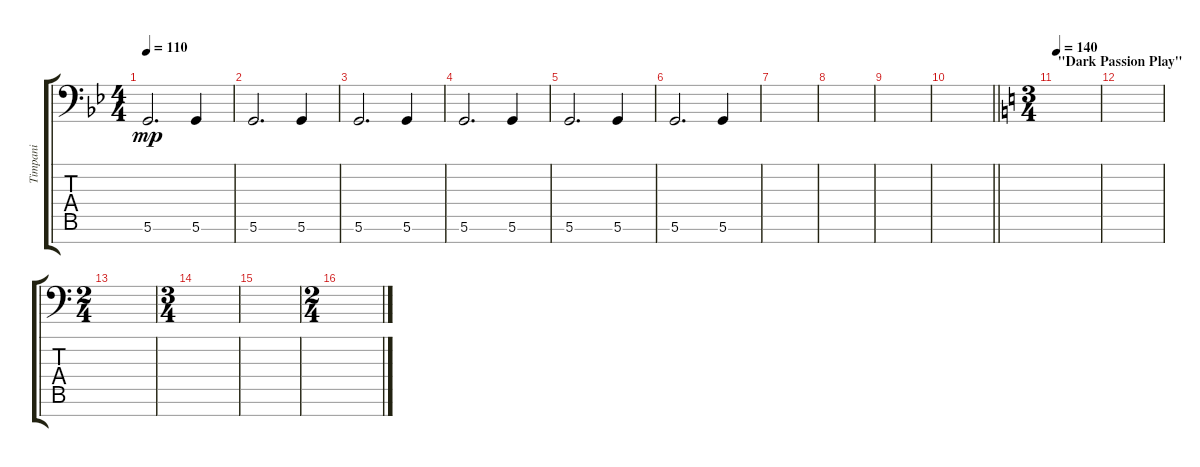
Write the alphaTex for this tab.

\track ("Timpani" "Timpani") {instrument timpani}
\staff {score tabs}
\tuning (E4 B3 G3 D3 A2 D2 B0) {hide}
\ts (4 4)
\tempo 110
\clef f4
\ks gminor
5.6.2{d dy mp} 5.6.4 |
5.6.2{d} 5.6.4 |
5.6.2{d} 5.6.4 |
5.6.2{d} 5.6.4 |
5.6.2{d} 5.6.4 |
5.6.2{d} 5.6.4 |
|
|
|
\barLineRight lightlight
|
\ts (3 4)
\section ("" "\"Dark Passion Play\"")
\tempo 140
\ks aminor
|
|
\ts (2 4)
|
\ts (3 4)
|
|
\ts (2 4)
